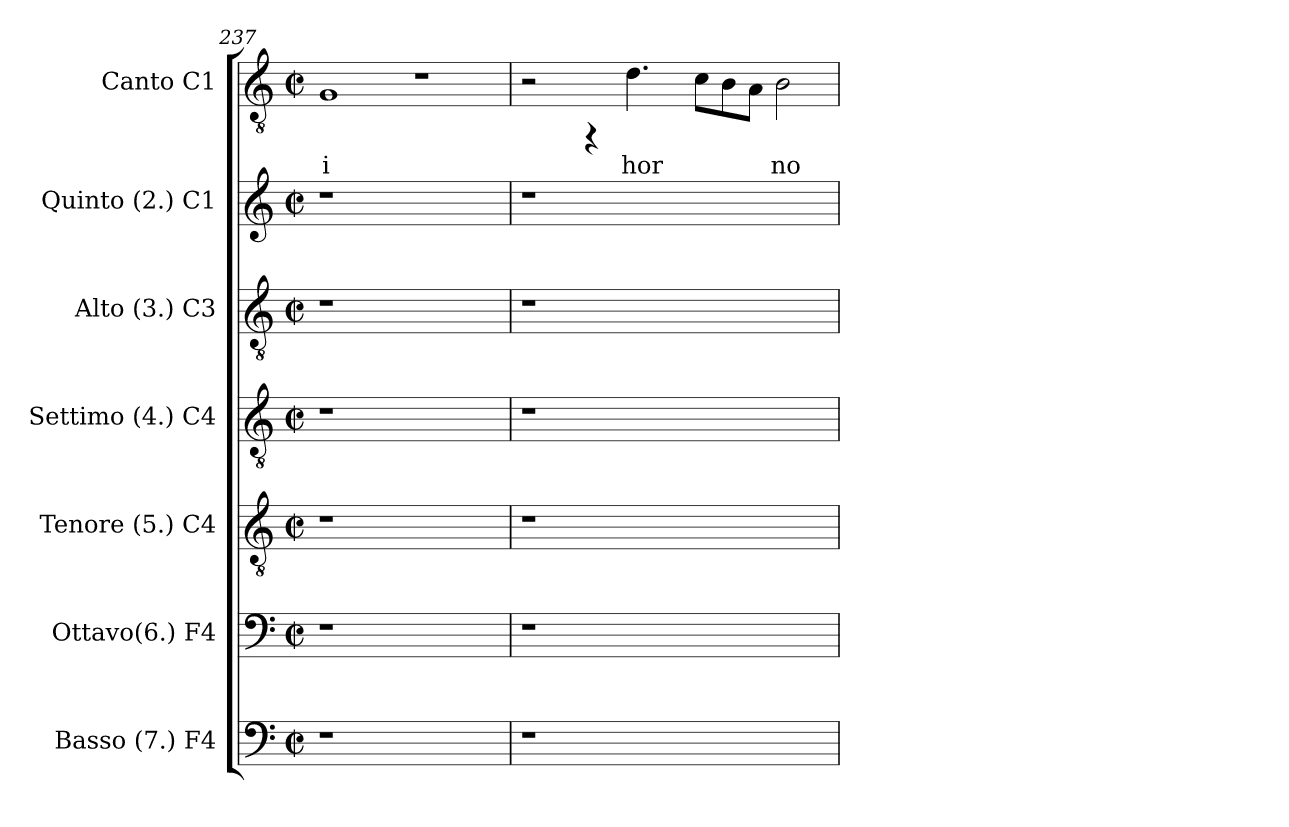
**kern	**kern	**kern	**kern	**kern	**kern	**kern	**text
*part7	*part6	*part5	*part4	*part3	*part2	*part1	*part1
*staff7	*staff6	*staff5	*staff4	*staff3	*staff2	*staff1	*staff1
*I"Basso (7.)  F4	*I"Ottavo(6.)  F4	*I"Tenore (5.)  C4	*I"Settimo (4.)  C4	*I"Alto (3.)  C3	*I"Quinto (2.)  C1	*I"Canto  C1	*
*	*	*I'T	*	*I'A	*	*I'C	*
*clefF4	*clefF4	*clefGv2	*clefGv2	*clefGv2	*clefG2	*clefGv2	*
*k[]	*k[]	*k[]	*k[]	*k[]	*k[]	*k[]	*
*C:	*C:	*C:	*C:	*C:	*C:	*C:	*
*M2/2	*M2/2	*M2/2	*M2/2	*M2/2	*M2/2	*M2/2	*
*met(c|)	*met(c|)	*met(c|)	*met(c|)	*met(c|)	*met(c|)	*met(c|)	*
=237	=237	=237	=237	=237	=237	=237	=237
!	!	!	!	!	!	!	!LO:LY:b:cj
1r	1r	1r	1r	1r	1r	1G	-i
1ryy	1ryy	1ryy	1ryy	1ryy	1ryy	1r	.
=238	=238	=238	=238	=238	=238	=238	=238
1r	1r	1r	1r	1r	1r	2r	.
.	.	.	.	.	.	4rFF	.
!	!	!	!	!	!	!	!LO:LY:b:cj
.	.	.	.	.	.	4.d\	hor
1ryy	1ryy	1ryy	1ryy	1ryy	1ryy	.	.
!	!	!	!	!	!	!	!LO:LY:b:cj
.	.	.	.	.	.	8c\L	.
!	!	!	!	!	!	!	!LO:LY:b:cj
.	.	.	.	.	.	8B\	.
!	!	!	!	!	!	!	!LO:LY:b:cj
.	.	.	.	.	.	8A\J	.
!	!	!	!	!	!	!	!LO:LY:b:cj
.	.	.	.	.	.	2B\	no-
=	=	=	=	=	=	=	=
*-	*-	*-	*-	*-	*-	*-	*-
